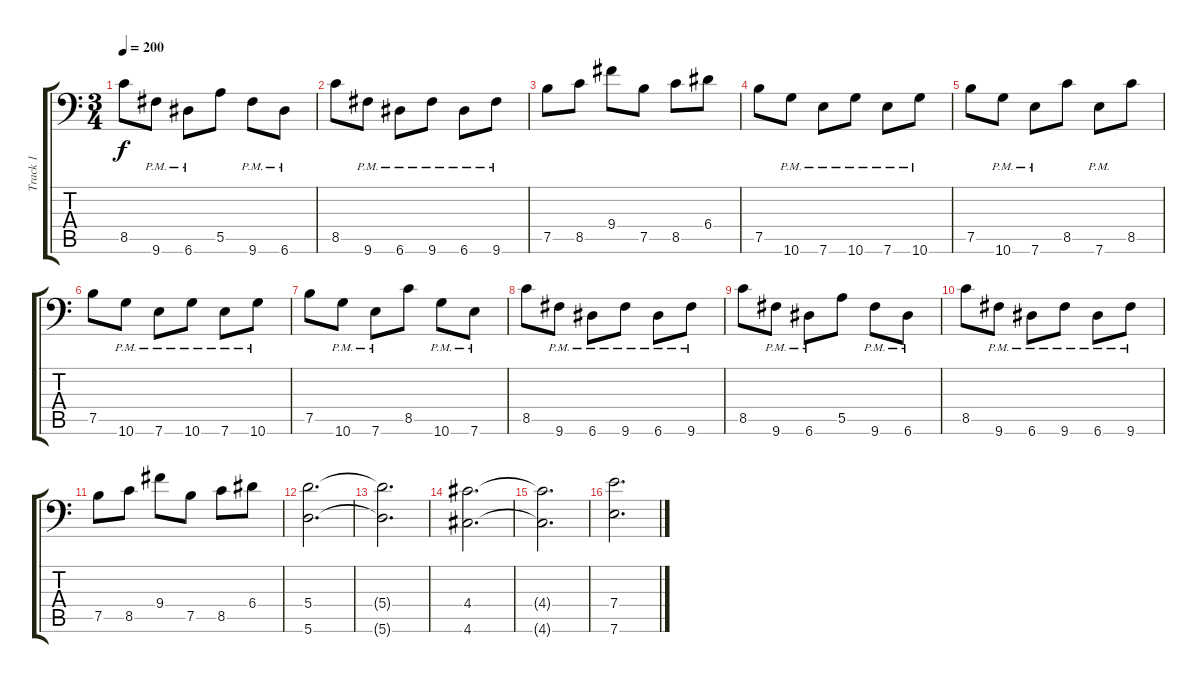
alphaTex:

\track ("Track 1" "Track 1") {instrument overdrivenguitar}
\staff {score tabs}
\tuning (B3 Gb3 D3 A2 E2 A1) {hide}
\ts (3 4)
\tempo 200
\clef f4
\ks c
8.5.8{dy f} 9.6{pm}.8 6.6{pm}.8 5.5.8 9.6{pm}.8 6.6{pm}.8 |
8.5.8 9.6{pm}.8 6.6{pm}.8 9.6{pm}.8 6.6{pm}.8 9.6{pm}.8 |
7.5.8 8.5.8 9.4.8 7.5.8 8.5.8 6.4.8 |
7.5.8 10.6{pm}.8 7.6{pm}.8 10.6{pm}.8 7.6{pm}.8 10.6{pm}.8 |
7.5.8 10.6{pm}.8 7.6{pm}.8 8.5.8 7.6{pm}.8 8.5.8 |
7.5.8 10.6{pm}.8 7.6{pm}.8 10.6{pm}.8 7.6{pm}.8 10.6{pm}.8 |
7.5.8 10.6{pm}.8 7.6{pm}.8 8.5.8 10.6{pm}.8 7.6{pm}.8 |
8.5.8 9.6{pm}.8 6.6{pm}.8 9.6{pm}.8 6.6{pm}.8 9.6{pm}.8 |
8.5.8 9.6{pm}.8 6.6{pm}.8 5.5.8 9.6{pm}.8 6.6{pm}.8 |
8.5.8 9.6{pm}.8 6.6{pm}.8 9.6{pm}.8 6.6{pm}.8 9.6{pm}.8 |
7.5.8 8.5.8 9.4.8 7.5.8 8.5.8 6.4.8 |
(5.4 5.6).2{d} |
(5.4{t} 5.6{t}).2{d} |
(4.4 4.6).2{d} |
(4.4{t} 4.6{t}).2{d} |
(7.4 7.6).2{d}
